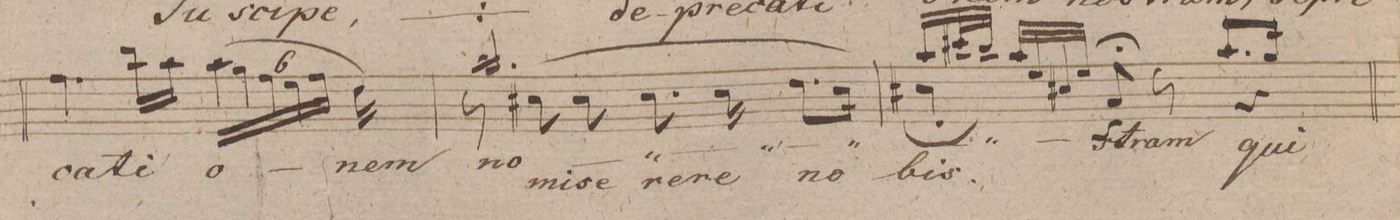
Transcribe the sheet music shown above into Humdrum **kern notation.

**kern	**text	**text	**dynam
*I"Alto.	*	*	*
*clefC3	*	*	*
*k[f#]	*	*	*
*met(c)	*	*	*
*M3/4	*	*	*
4.g\	-ca-	.	.
16cc\LL	-ti-	.	.
16b\JJ	-o-	.	.
(>24b\LL	.	.	.
24a\	.	.	.
24g\	.	.	.
24f#\	.	.	.
24g\JJ	.	.	.
24e\)	-nem	.	.
=126	=126	=126	=126
*^	*	*	*
[2.b/	12rG	no-	.	.
.	12d#X\	.	mi-	.
.	12d#\	.	-se-	.
.	8.d#\	.	-re-	.
.	16d#\	.	-re	.
.	8.e\L	.	no-	.
.	16d#\Jk	.	.	.
=127	=127	=127	=127	=127
16b/LL]	4d#X;\	.	-bis.	.
32dd#X/L	.	.	.	.
32cc/JJJ	.	.	.	.
32b/LLL	.	.	.	.
32f#/	.	.	.	.
32d#X/	.	.	.	.
32f#/JJJ	.	.	.	.
8B/;	4ryy	-stram	.	.
8r	.	.	.	.
8.b/L	4rA	qui	.	.
16a/Jk	.	.	.	.
*v	*v	*	*	*
=128	=128	=128	=128
*-	*-	*-	*-
